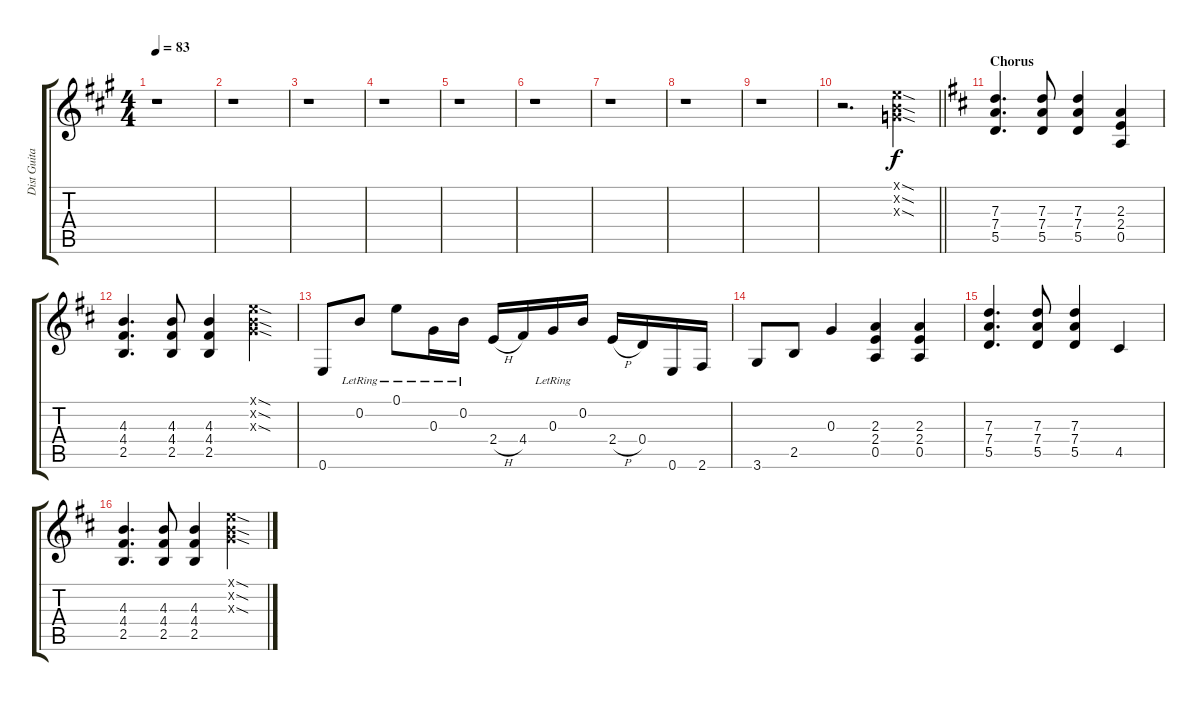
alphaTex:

\track ("Dist Guitar #2" "Dist Guita") {instrument overdrivenguitar}
\staff {score tabs}
\tuning (E4 B3 G3 D3 A2 E2) {hide}
\ts (4 4)
\tempo 83
\clef g2
\ks a
r.1{dy f} |
r.1 |
r.1 |
r.1 |
r.1 |
r.1 |
r.1 |
r.1 |
r.1 |
\barLineRight lightlight
r.2{d} (0.1{sod x} 0.2{sod x} 0.3{sod x}).4 |
\section ("" "Chorus")
\ks d
(7.3 7.4 5.5).4{d} (7.3 7.4 5.5).8 (7.3 7.4 5.5).4 (2.3 2.4 0.5).4 |
(4.3 4.4 2.5).4{d} (4.3 4.4 2.5).8 (4.3 4.4 2.5).4 (0.1{sod x} 0.2{sod x} 0.3{sod x}).4 |
0.6.8 0.2{lr}.8 0.1{lr}.8 0.3{lr}.16 0.2{lr}.16 2.4{h}.16 4.4.16 0.3{lr}.16 0.2.16 2.4{h}.16 0.4.16 0.6.16 2.6.16 |
3.6.8 2.5.8 0.3.4 (2.3 2.4 0.5).4 (2.3 2.4 0.5).4 |
(7.3 7.4 5.5).4{d} (7.3 7.4 5.5).8 (7.3 7.4 5.5).4 4.5.4 |
(4.3 4.4 2.5).4{d} (4.3 4.4 2.5).8 (4.3 4.4 2.5).4 (0.1{sod x} 0.2{sod x} 0.3{sod x}).4
